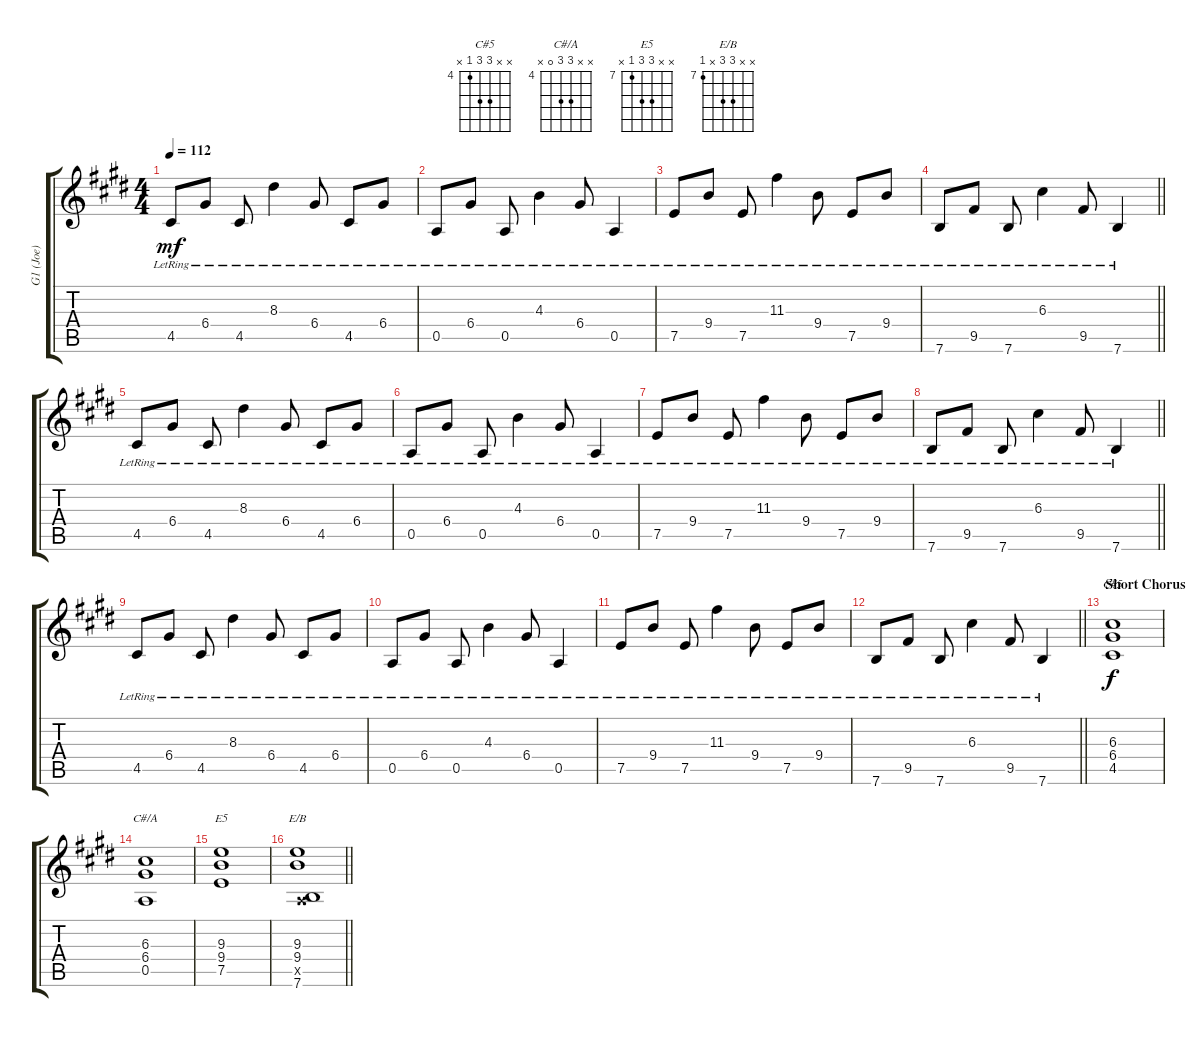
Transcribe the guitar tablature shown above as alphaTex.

\track ("G1 (Joe)" "G1 (Joe)") {instrument distortionguitar}
\staff {score tabs}
\tuning (E4 B3 G3 D3 A2 E2) {hide}
\chord ("C#5" x x 6 6 4 x) {firstfret 4}
\chord ("C#/A" x x 6 6 0 x) {firstfret 4}
\chord ("E5" x x 9 9 7 x) {firstfret 7}
\chord ("E/B" x x 9 9 x 7) {firstfret 7}
\ts (4 4)
\tempo 112
\clef g2
\ks e
4.5{lr}.8{dy mf} 6.4{lr}.8 4.5{lr}.8 8.3{lr}.4 6.4{lr}.8 4.5{lr}.8 6.4{lr}.8 |
0.5{lr}.8 6.4{lr}.8 0.5{lr}.8 4.3{lr}.4 6.4{lr}.8 0.5{lr}.4 |
7.5{lr}.8 9.4{lr}.8 7.5{lr}.8 11.3{lr}.4 9.4{lr}.8 7.5{lr}.8 9.4{lr}.8 |
\barLineRight lightlight
7.6{lr}.8 9.5{lr}.8 7.6{lr}.8 6.3{lr}.4 9.5{lr}.8 7.6{lr}.4 |
4.5{lr}.8 6.4{lr}.8 4.5{lr}.8 8.3{lr}.4 6.4{lr}.8 4.5{lr}.8 6.4{lr}.8 |
0.5{lr}.8 6.4{lr}.8 0.5{lr}.8 4.3{lr}.4 6.4{lr}.8 0.5{lr}.4 |
7.5{lr}.8 9.4{lr}.8 7.5{lr}.8 11.3{lr}.4 9.4{lr}.8 7.5{lr}.8 9.4{lr}.8 |
\barLineRight lightlight
7.6{lr}.8 9.5{lr}.8 7.6{lr}.8 6.3{lr}.4 9.5{lr}.8 7.6{lr}.4 |
4.5{lr}.8 6.4{lr}.8 4.5{lr}.8 8.3{lr}.4 6.4{lr}.8 4.5{lr}.8 6.4{lr}.8 |
0.5{lr}.8 6.4{lr}.8 0.5{lr}.8 4.3{lr}.4 6.4{lr}.8 0.5{lr}.4 |
7.5{lr}.8 9.4{lr}.8 7.5{lr}.8 11.3{lr}.4 9.4{lr}.8 7.5{lr}.8 9.4{lr}.8 |
\barLineRight lightlight
7.6{lr}.8 9.5{lr}.8 7.6{lr}.8 6.3{lr}.4 9.5{lr}.8 7.6{lr}.4 |
\section ("" "Short Chorus")
(6.3 6.4 4.5).1{ch "C#5" dy f} |
(6.3 6.4 0.5).1{ch "C#/A"} |
(9.3 9.4 7.5).1{ch "E5"} |
\barLineRight lightlight
(9.3 9.4 0.5{x} 7.6).1{ch "E/B"}
